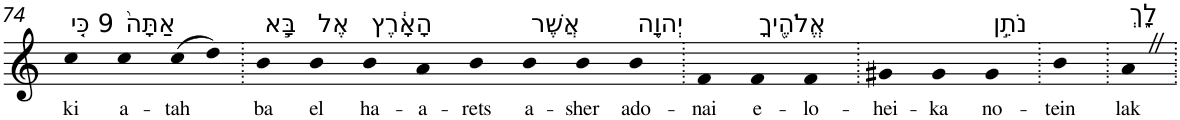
**kern	**text
*part1	*part1
*staff1	*staff1
*I"Piano	*
*I'Pno	*
!!LO:PB:g=z
*clefG2	*
*k[]	*
=74	=74
!LO:TX:a:t=9 כִּ֤י	!
!	!LO:LY:b
4cc	ki
!LO:TX:a:t=אַתָּה֙	!
!	!LO:LY:b
4cc	a-
!	!LO:LY:b
(8cc	-tah
8dd)	.
=75.	=75.
!LO:TX:a:t=בָּ֣א	!
!	!LO:LY:b
4b	ba
!LO:TX:a:t=אֶל	!
!	!LO:LY:b
4b	el
!LO:TX:a:t=הָאָ֔רֶץ	!
!	!LO:LY:b
4b	ha-
!	!LO:LY:b
4a	-a-
!	!LO:LY:b
4b	-rets
!LO:TX:a:t=אֲשֶׁר	!
!	!LO:LY:b
4b	a-
!	!LO:LY:b
4b	-sher
!LO:TX:a:t=יְהוָ֥ה	!
!	!LO:LY:b
4b	ado-
=76.	=76.
!	!LO:LY:b
4f	-nai
!LO:TX:a:t=אֱלֹהֶ֖יךָ	!
!	!LO:LY:b
4f	e-
!	!LO:LY:b
4f	-lo-
=77.	=77.
!	!LO:LY:b
4g#X	-hei-
!	!LO:LY:b
4g#	-ka
!LO:TX:a:t=נֹתֵ֣ן	!
!	!LO:LY:b
4g#	no-
=78.	=78.
!	!LO:LY:b
4b	-tein
=79.	=79.
!LO:TX:a:t=לָ֑ךְ	!
!	!LO:LY:b
4aZ	lak
=.	=.
*-	*-
